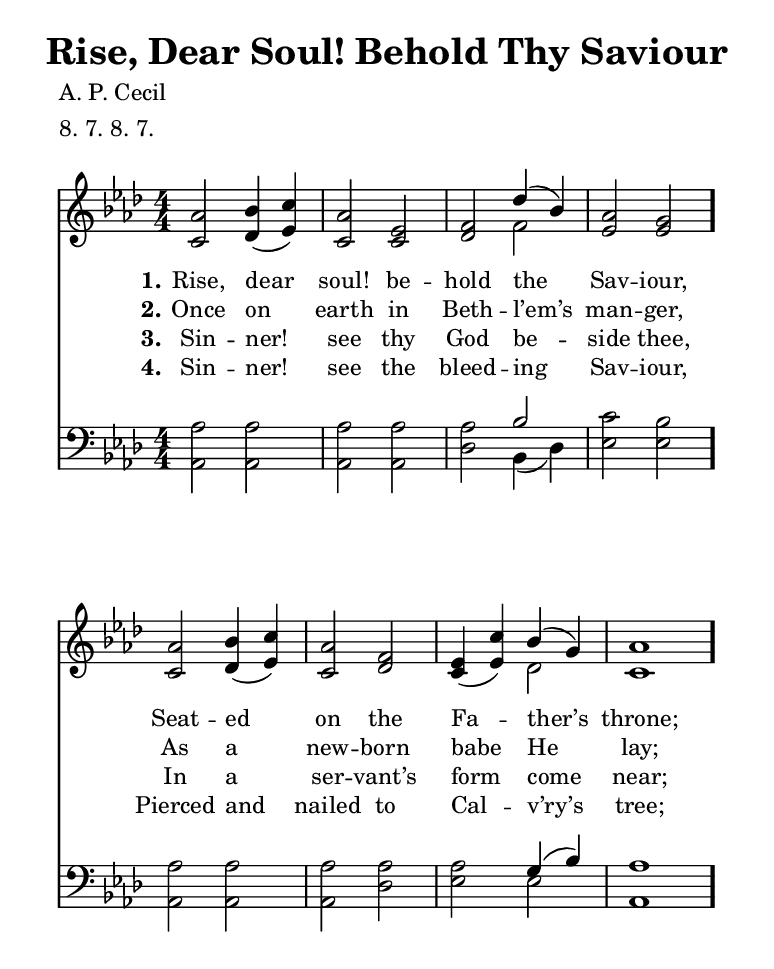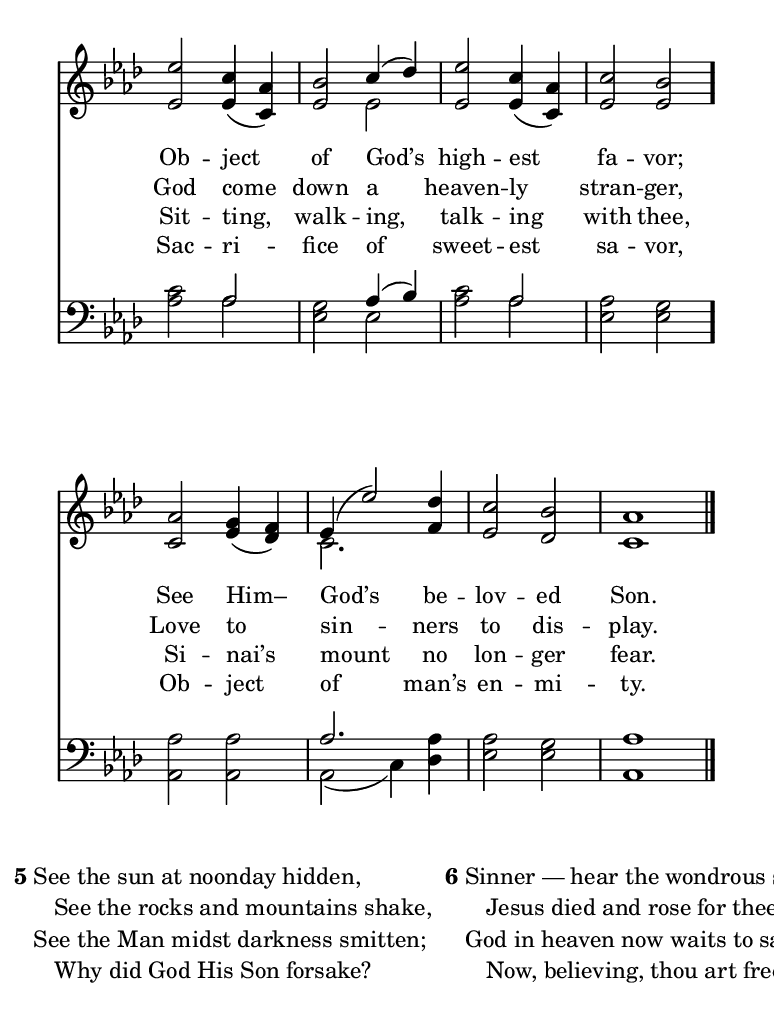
\include "common/global.ily"
\paper {
  \include "common/paper.ily"
  ragged-bottom = ##t
  system-system-spacing.padding = 11
}

\header{
  %gospel
  hymnnumber = "47"
  title = "Rise, Dear Soul! Behold Thy Saviour"
  tunename = "Suffield"
  meter = "8. 7. 8. 7."
  poet = "A. P. Cecil"
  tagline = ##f
}

% for fermata in MIDI
ta = { \tempo 4=120 }
tb = { \tempo 4=60  }

patternAA = { c2 c4( c4) | c2 c2 | c2 c4( c4) | c2 c2 }
patternAB = { c2 c4( c4) | c2 c2 | c2 c2      | c2 c2 }
patternAC = { c2 c2      | c2 c2 | c2 c2      | c2 c2 }
patternAD = { c2 c2      | c2 c2 | c2 c4( c4) | c2 c2 }

patternBA = { c2 c4( c4) | c2 c2 | c4( c4) c4( c4) | c1 }
patternBB = { c2 c4( c4) | c2 c2 | c4( c4) c2      | c1 }
patternBC = { c2 c2      | c2 c2 | c2      c4( c4) | c1 }
patternBD = { c2 c2      | c2 c2 | c2      c2      | c1 }

patternCA = { c2 c4( c4) | c2 c4( c4) | c2 c4( c4) | c2 c2 }
patternCB = { c2 c4( c4) | c2 c2      | c2 c4( c4) | c2 c2 }
patternCC = { c2 c2      | c2 c4( c4) | c2 c2      | c2 c2 }
patternCD = { c2 c2      | c2 c2      | c2 c2      | c2 c2 }

patternDA = { c2 c4( c4) | c4( c2) c4   | c2 c2 | c1 }
patternDB = { c2 c4( c4) | c2.   c4   | c2 c2 | c1 }
patternDC = { c2 c2      | c2.   c4   | c2 c2 | c1 }
patternDD = { c2 c2      | c2( c4) c4 | c2 c2 | c1 }

global = {
  \include "common/overrides.ily"
  \override Staff.TimeSignature.style = #'numbered
  \time 4/4
  \override Score.MetronomeMark.transparent = ##t % hide all fermata changes too
  \ta
  \key aes \major
  \autoBeamOff
}

notesSoprano = {
\global
\relative c'' {

  \changePitch \patternAA { aes bes c | aes ees | f des' bes | aes g }
  \changePitch \patternBA { aes bes c | aes f | ees c' bes g | aes }
  \changePitch \patternCA { ees' c aes | bes c des | ees c aes | c bes }
  \changePitch \patternDA { aes g f | ees ees' des | c bes | aes }

  \bar "|."

}
}

notesAlto = {
\global
\relative e' {

  \changePitch \patternAB { c des ees | c c | des f | ees ees }
  \changePitch \patternBB { c des ees | c des | c ees des | c }
  \changePitch \patternCB { ees ees c | ees ees | ees ees c | ees ees }
  \changePitch \patternDB { c ees des | c f | ees des | c }

}
}

notesTenor = {
\global
\relative a {

  \changePitch \patternAC { aes aes | aes aes | aes bes | c bes }
  \changePitch \patternBC { aes aes | aes aes | aes g bes | aes }
  \changePitch \patternCC { c aes | g aes bes | c aes | aes g }
  \changePitch \patternDC { aes aes | aes aes | aes g | aes }

}
}

notesBass = {
\global
\relative f, {

  \changePitch \patternAD { aes aes | aes aes | des bes des | ees ees }
  \changePitch \patternBD { aes, aes | aes des | ees ees | aes, }
  \changePitch \patternCD { aes' aes | ees ees | aes aes | ees ees }
  \changePitch \patternDD { aes, aes | aes c des | ees ees | aes, }

}
}

wordsA = \lyricmode {
\set stanza = "1."

Rise, dear soul! be -- hold the Sav -- iour, \bar "."
Seat -- ed on the Fa -- ther’s throne; \bar "." \eogbreak
Ob -- ject of God’s high -- est fa -- vor; \bar "."
See Him– God’s be -- lov -- ed Son. \bar "." \eogbreak

}

wordsB = \lyricmode {
\set stanza = "2."

Once on earth in Beth -- l’em’s man -- ger,
As a new -- born babe He lay;
God come down a heaven -- ly stran -- ger,
Love to sin -- ners to dis -- play.

}

wordsC = \lyricmode {
\set stanza = "3."

Sin -- ner! see thy God be -- side thee,
In a ser -- vant’s form come near;
Sit -- ting, walk -- ing, talk -- ing with thee,
Si -- nai’s mount no lon -- ger fear.

}

wordsD = \lyricmode {
\set stanza = "4."

Sin -- ner! see the bleed -- ing Sav -- iour,
Pierced and nailed to Cal -- v’ry’s tree;
Sac -- ri -- fice of sweet -- est sa -- vor,
Ob -- ject of man’s en -- mi -- ty.

}

wordsE = \markuplist {

\line { See the sun at noonday hidden, }
\line { { \hspace #2 } See the rocks and mountains shake, }
\line { See the Man midst darkness smitten; }
\line { { \hspace #2 } Why did God His Son forsake? }

}

wordsF = \markuplist {

\line { Sinner — hear the wondrous story: }
\line { { \hspace #2 } Jesus died and rose for thee; }
\line { God in heaven now waits to save thee, }
\line { { \hspace #2 } Now, believing, thou art free. }

}

\score {
  \context ChoirStaff <<
    \context Staff = upper <<
      \set Staff.autoBeaming = ##f
      \set ChoirStaff.systemStartDelimiter = #'SystemStartBar
      \set ChoirStaff.printPartCombineTexts = ##f
      \partcombine #'(2 . 9) \notesSoprano \notesAlto
      \context NullVoice = sopranos { \voiceOne << \notesSoprano >> }
      \context Lyrics = one   \lyricsto sopranos \wordsA
      \context Lyrics = two   \lyricsto sopranos \wordsB
      \context Lyrics = three \lyricsto sopranos \wordsC
      \context Lyrics = four  \lyricsto sopranos \wordsD
    >>
    \context Staff = men <<
      \set Staff.autoBeaming = ##f
      \clef bass
      \set ChoirStaff.printPartCombineTexts = ##f
      \partcombine #'(2 . 9) \notesTenor \notesBass
    >>
  >>
  \layout {
    \include "common/layout.ily"
  }
  \midi{
    \include "common/midi.ily"
  }
}

\markup { \fill-line {
  \hspace #0.1
  \line{ \bold 5 \column { \wordsE } }
  \hspace #0.1
  \line{ \bold 6 \column { \wordsF } }
  \hspace #0.1
} }

\version "2.19.49"  % necessary for upgrading to future LilyPond versions.

% vi:set et ts=2 sw=2 ai nocindent syntax=lilypond:
